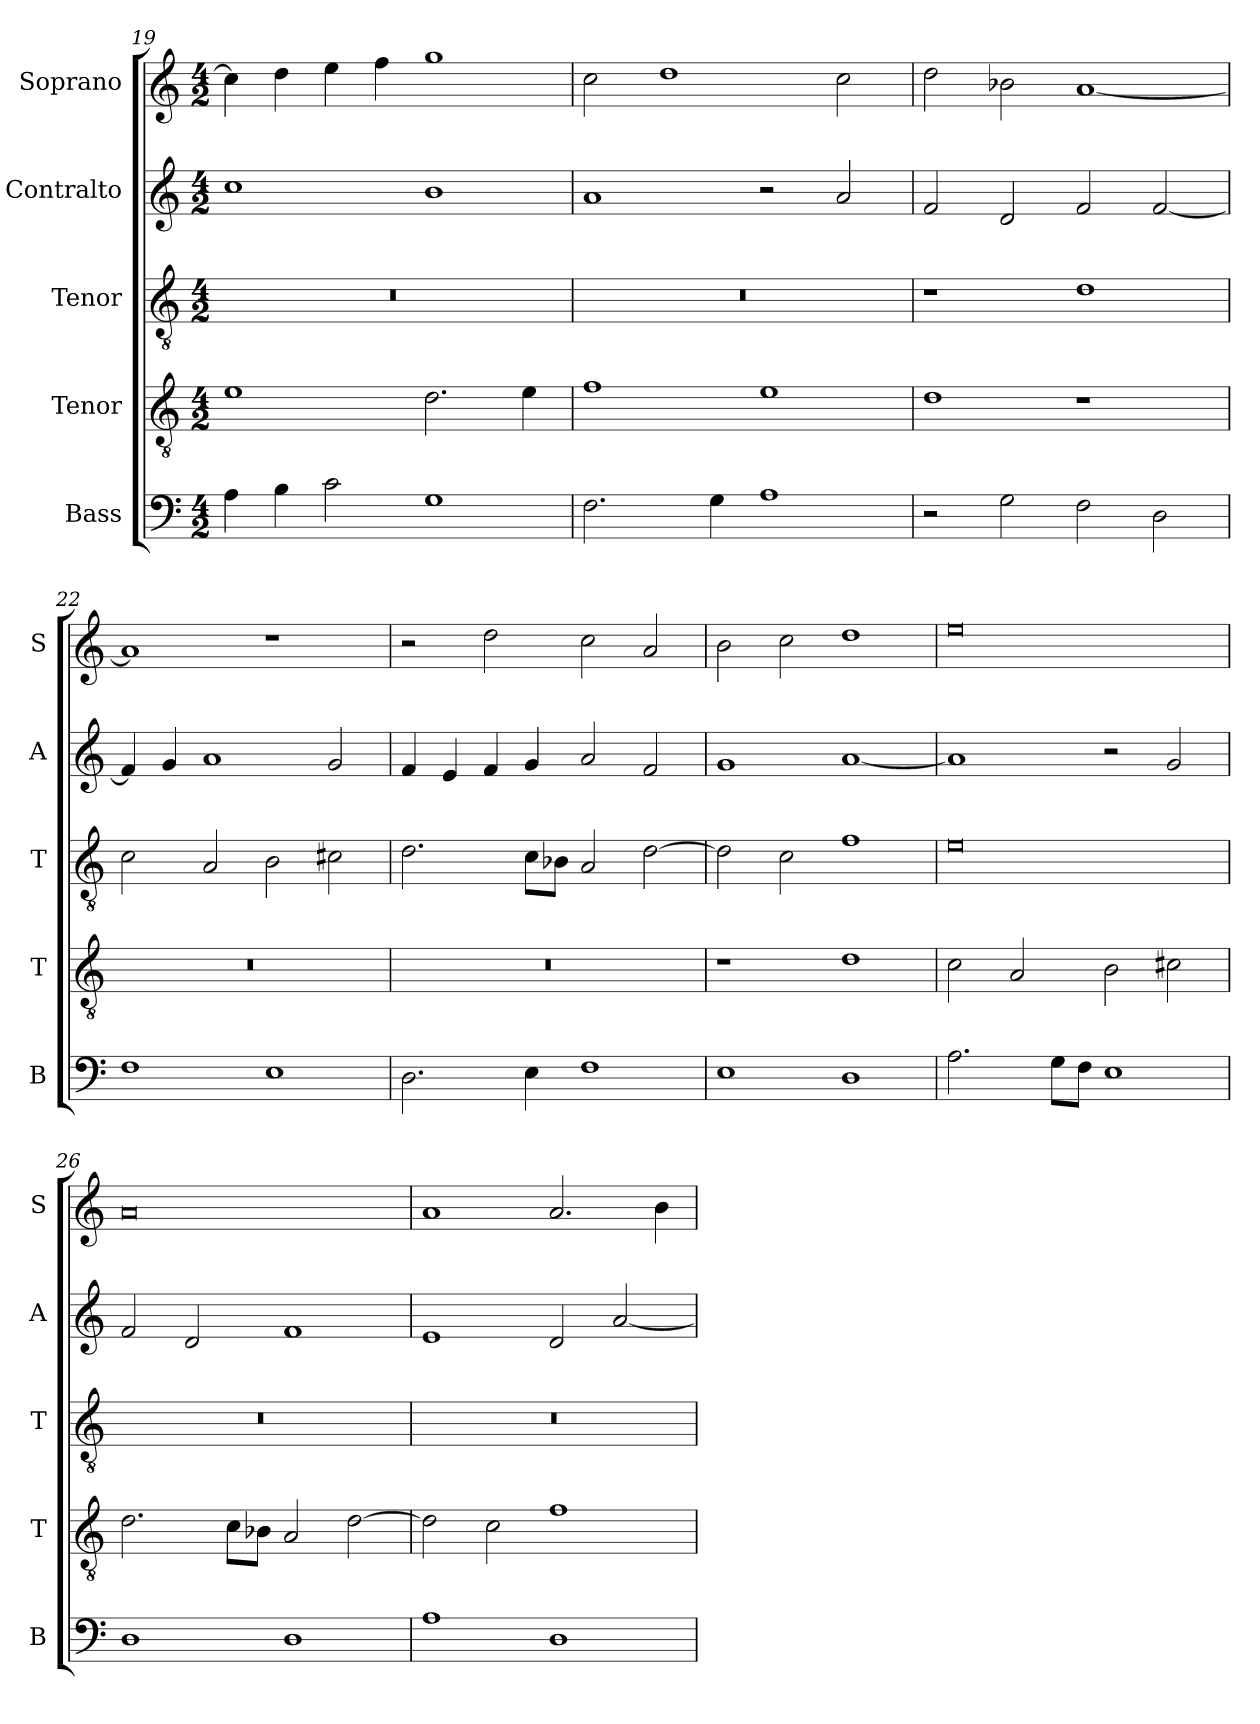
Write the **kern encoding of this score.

**kern	**kern	**kern	**kern	**kern
*part5	*part4	*part3	*part2	*part1
*staff5	*staff4	*staff3	*staff2	*staff1
*I"Bass	*I"Tenor	*I"Tenor	*I"Contralto	*I"Soprano
*I'B	*I'T	*I'T	*I'A	*I'S
*clefF4	*clefGv2	*clefGv2	*clefG2	*clefG2
*k[]	*k[]	*k[]	*k[]	*k[]
*D:dor	*D:dor	*D:dor	*D:dor	*D:dor
*M4/2	*M4/2	*M4/2	*M4/2	*M4/2
=19	=19	=19	=19	=19
4A	1e	0r	1cc	4cc]
4B	.	.	.	4dd
2c	.	.	.	4ee
.	.	.	.	4ff
1G	2.d	.	1b	1gg
.	4e	.	.	.
=20	=20	=20	=20	=20
2.F	1f	0r	1a	2cc
.	.	.	.	1dd
4G	.	.	.	.
1A	1e	.	2r	.
.	.	.	2a	2cc
=21	=21	=21	=21	=21
2r	1d	1r	2f	2dd
2G	.	.	2d	2b-X
2F	1r	1d	2f	[1a
2D	.	.	[2f	.
=22	=22	=22	=22	=22
1F	0r	2c	4f]	1a]
.	.	.	4g	.
.	.	2A	1a	.
1E	.	2B	.	1r
.	.	2c#X	2g	.
=23	=23	=23	=23	=23
2.D	0r	2.d	4f	2r
.	.	.	4e	.
.	.	.	4f	2dd
4E	.	8c\L	4g	.
.	.	8B-X\J	.	.
1F	.	2A	2a	2cc
.	.	[2d	2f	2a
=24	=24	=24	=24	=24
1E	1r	2d]	1g	2b
.	.	2c	.	2cc
1D	1d	1f	[1a	1dd
=25	=25	=25	=25	=25
2.A	2c	0e	1a]	0ee
.	2A	.	.	.
8G\L	.	.	.	.
8F\J	.	.	.	.
1E	2B	.	2r	.
.	2c#X	.	2g	.
=26	=26	=26	=26	=26
1D	2.d	0r	2f	0a
.	.	.	2d	.
.	8c\L	.	.	.
.	8B-X\J	.	.	.
1D	2A	.	1f	.
.	[2d	.	.	.
=27	=27	=27	=27	=27
1A	2d]	0r	1e	1a
.	2c	.	.	.
1D	1f	.	2d	2.a
.	.	.	[2a	.
.	.	.	.	4b
=	=	=	=	=
*-	*-	*-	*-	*-
